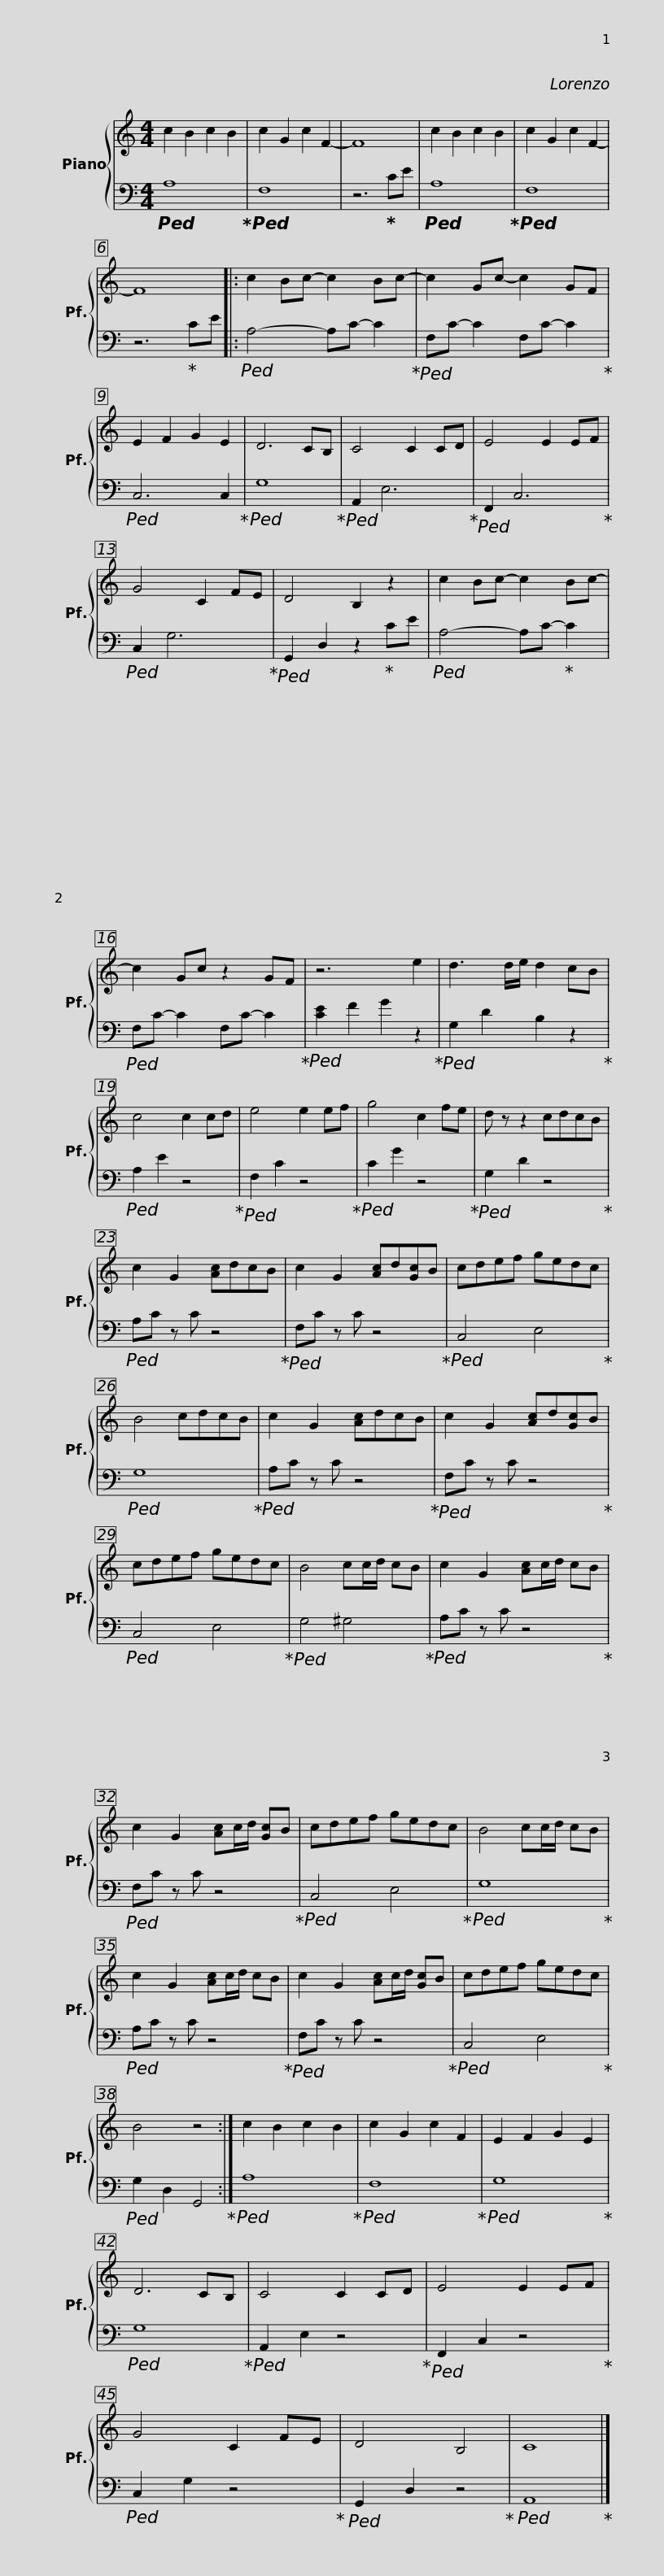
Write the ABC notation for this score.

X:1
%%score { 1 | 2 }
L:1/8
M:4/4
I:linebreak $
K:C
V:1 treble
V:2 bass
V:1
 c2 B2 c2 B2 | c2 G2 c2 F2- | F8 | c2 B2 c2 B2 | c2 G2 c2 F2- | %5
 F8 |: c2 Bc- c2 Bc- |$ c2 Gc- c2 GF | E2 F2 G2 E2 | D6 CB, | %10
 C4 C2 CD | E4 E2 EF | G4 C2 FE |$ D4 B,2 z2 | c2 Bc- c2 Bc- | %15
 c2 Gc z2 GF | z6 e2 | d3 d/e/ d2 cB |$ c4 c2 cd | e4 e2 ef | %20
 g4 c2 fe | d z z2 cdcB | c2 G2 [Ac]dcB |$ c2 G2 [Ac]d[Gc]B | cdef gedc | %25
 B4 cdcB | c2 G2 [Ac]dcB |$ c2 G2 [Ac]d[Gc]B | cdef gedc | B4 cc/d/ cB | %30
 c2 G2 [Ac]c/d/ cB |$ c2 G2 [Ac]c/d/ [Gc]B | cdef gedc | B4 cc/d/ cB | c2 G2 [Ac]c/d/ cB |$ %35
 c2 G2 [Ac]c/d/ [Gc]B | cdef gedc | B4 z4 :| c2 B2 c2 B2 | c2 G2 c2 F2 | %40
 E2 F2 G2 E2 |$ D6 CB, | C4 C2 CD | E4 E2 EF | G4 C2 FE | %45
 D4 B,4 | C8 |] %47
V:2
!ped! A,8!ped-up! |!ped! F,8 | z6!ped-up! CE |!ped! A,8!ped-up! |!ped! F,8 | %5
 z6!ped-up! CE |:!ped! A,4- A,C- C2!ped-up! |$!ped! F,C- C2 F,C- C2!ped-up! |!ped! C,6 C,2!ped-up! |!ped! G,8!ped-up! | %10
!ped! A,,2 E,6!ped-up! |!ped! F,,2 C,6!ped-up! |!ped! C,2 G,6!ped-up! |$!ped! G,,2 D,2 z2!ped-up! CE |!ped! A,4- A,C-!ped-up! C2 | %15
!ped! F,C- C2 F,C- C2!ped-up! |!ped! [CE]2 F2 G2 z2!ped-up! |!ped! G,2 D2 B,2 z2!ped-up! |$!ped! A,2 E2 z4!ped-up! |!ped! F,2 C2 z4!ped-up! | %20
!ped! C2 G2 z4!ped-up! |!ped! G,2 D2 z4!ped-up! |!ped! A,C z C z4!ped-up! |$!ped! F,C z C z4!ped-up! |!ped! C,4 E,4!ped-up! | %25
!ped! G,8!ped-up! |!ped! A,C z C z4!ped-up! |$!ped! F,C z C z4!ped-up! |!ped! C,4 E,4!ped-up! |!ped! G,4 ^G,4!ped-up! | %30
!ped! A,C z C z4!ped-up! |$!ped! F,C z C z4!ped-up! |!ped! C,4 E,4!ped-up! |!ped! G,8!ped-up! |!ped! A,C z C z4!ped-up! |$ %35
!ped! F,C z C z4!ped-up! |!ped! C,4 E,4!ped-up! |!ped! G,2 D,2 G,,4!ped-up! :|!ped! A,8!ped-up! |!ped! F,8!ped-up! | %40
!ped! G,8!ped-up! |$!ped! G,8!ped-up! |!ped! A,,2 E,2 z4!ped-up! |!ped! F,,2 C,2 z4!ped-up! |!ped! C,2 G,2 z4!ped-up! | %45
!ped! G,,2 D,2 z4!ped-up! |!ped! A,,8!ped-up! |] %47
